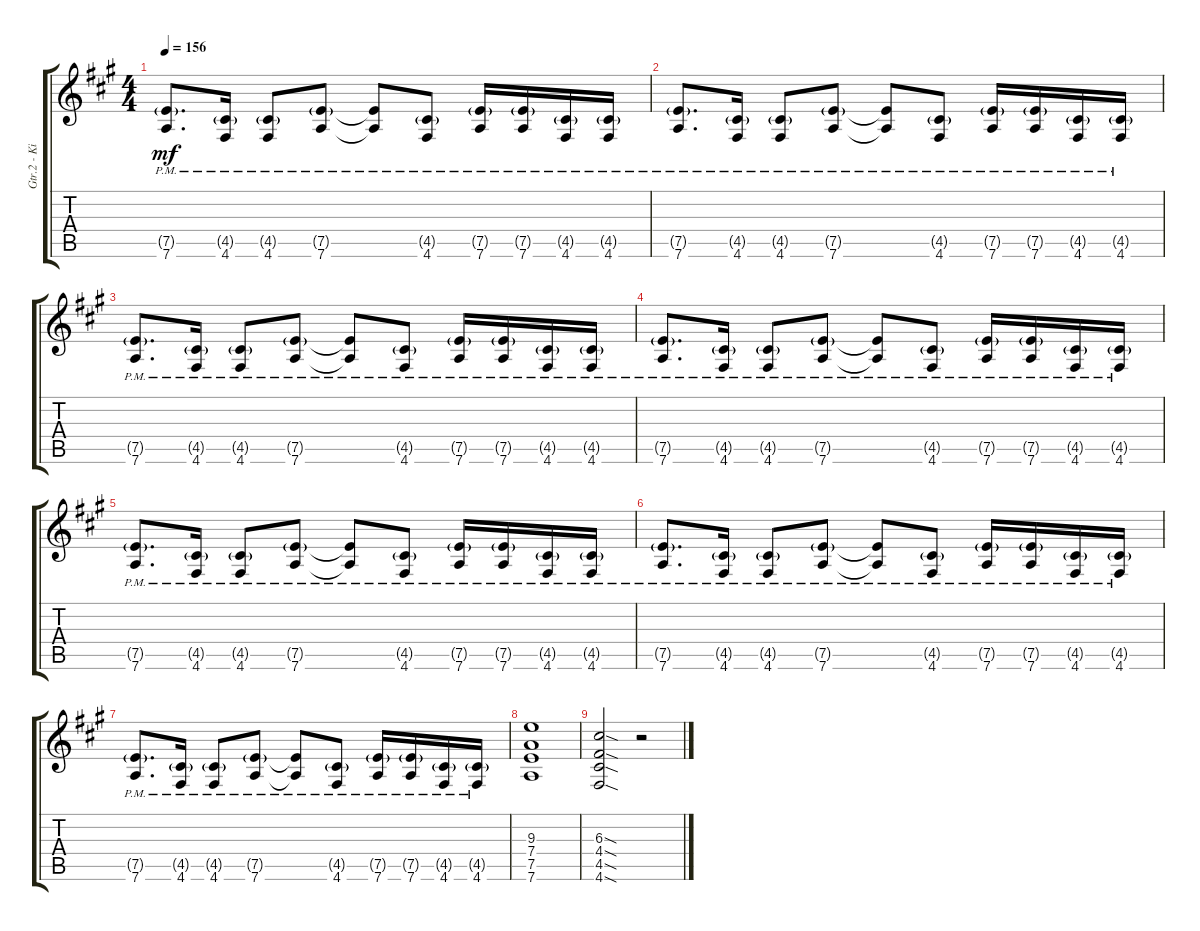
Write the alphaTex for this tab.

\track ("Gtr.2 - Kim Thayil" "Gtr.2 - Ki") {instrument distortionguitar}
\staff {score tabs}
\tuning (E4 B3 G3 D3 A2 D2) {hide}
\ts (4 4)
\tempo 156
\clef g2
\ks a
(7.5{g pm} 7.6{pm}).8{d dy mf} (4.5{g pm} 4.6{pm}).16 (4.5{g pm} 4.6{pm}).8 (7.5{g pm} 7.6{pm}).8 (7.5{pm t} 7.6{pm t}).8 (4.5{g pm} 4.6{pm}).8 (7.5{g pm} 7.6{pm}).16 (7.5{g pm} 7.6{pm}).16 (4.5{g pm} 4.6{pm}).16 (4.5{g pm} 4.6{pm}).16 |
(7.5{g pm} 7.6{pm}).8{d} (4.5{g pm} 4.6{pm}).16 (4.5{g pm} 4.6{pm}).8 (7.5{g pm} 7.6{pm}).8 (7.5{pm t} 7.6{pm t}).8 (4.5{g pm} 4.6{pm}).8 (7.5{g pm} 7.6{pm}).16 (7.5{g pm} 7.6{pm}).16 (4.5{g pm} 4.6{pm}).16 (4.5{g pm} 4.6{pm}).16 |
(7.5{g pm} 7.6{pm}).8{d} (4.5{g pm} 4.6{pm}).16 (4.5{g pm} 4.6{pm}).8 (7.5{g pm} 7.6{pm}).8 (7.5{pm t} 7.6{pm t}).8 (4.5{g pm} 4.6{pm}).8 (7.5{g pm} 7.6{pm}).16 (7.5{g pm} 7.6{pm}).16 (4.5{g pm} 4.6{pm}).16 (4.5{g pm} 4.6{pm}).16 |
(7.5{g pm} 7.6{pm}).8{d} (4.5{g pm} 4.6{pm}).16 (4.5{g pm} 4.6{pm}).8 (7.5{g pm} 7.6{pm}).8 (7.5{pm t} 7.6{pm t}).8 (4.5{g pm} 4.6{pm}).8 (7.5{g pm} 7.6{pm}).16 (7.5{g pm} 7.6{pm}).16 (4.5{g pm} 4.6{pm}).16 (4.5{g pm} 4.6{pm}).16 |
(7.5{g pm} 7.6{pm}).8{d} (4.5{g pm} 4.6{pm}).16 (4.5{g pm} 4.6{pm}).8 (7.5{g pm} 7.6{pm}).8 (7.5{pm t} 7.6{pm t}).8 (4.5{g pm} 4.6{pm}).8 (7.5{g pm} 7.6{pm}).16 (7.5{g pm} 7.6{pm}).16 (4.5{g pm} 4.6{pm}).16 (4.5{g pm} 4.6{pm}).16 |
(7.5{g pm} 7.6{pm}).8{d} (4.5{g pm} 4.6{pm}).16 (4.5{g pm} 4.6{pm}).8 (7.5{g pm} 7.6{pm}).8 (7.5{pm t} 7.6{pm t}).8 (4.5{g pm} 4.6{pm}).8 (7.5{g pm} 7.6{pm}).16 (7.5{g pm} 7.6{pm}).16 (4.5{g pm} 4.6{pm}).16 (4.5{g pm} 4.6{pm}).16 |
(7.5{g pm} 7.6{pm}).8{d} (4.5{g pm} 4.6{pm}).16 (4.5{g pm} 4.6{pm}).8 (7.5{g pm} 7.6{pm}).8 (7.5{pm t} 7.6{pm t}).8 (4.5{g pm} 4.6{pm}).8 (7.5{g pm} 7.6{pm}).16 (7.5{g pm} 7.6{pm}).16 (4.5{g pm} 4.6{pm}).16 (4.5{g pm} 4.6{pm}).16 |
(9.3 7.4 7.5 7.6).1 |
(6.3{sod} 4.4{sod} 4.5{sod} 4.6{sod}).2 r.2
